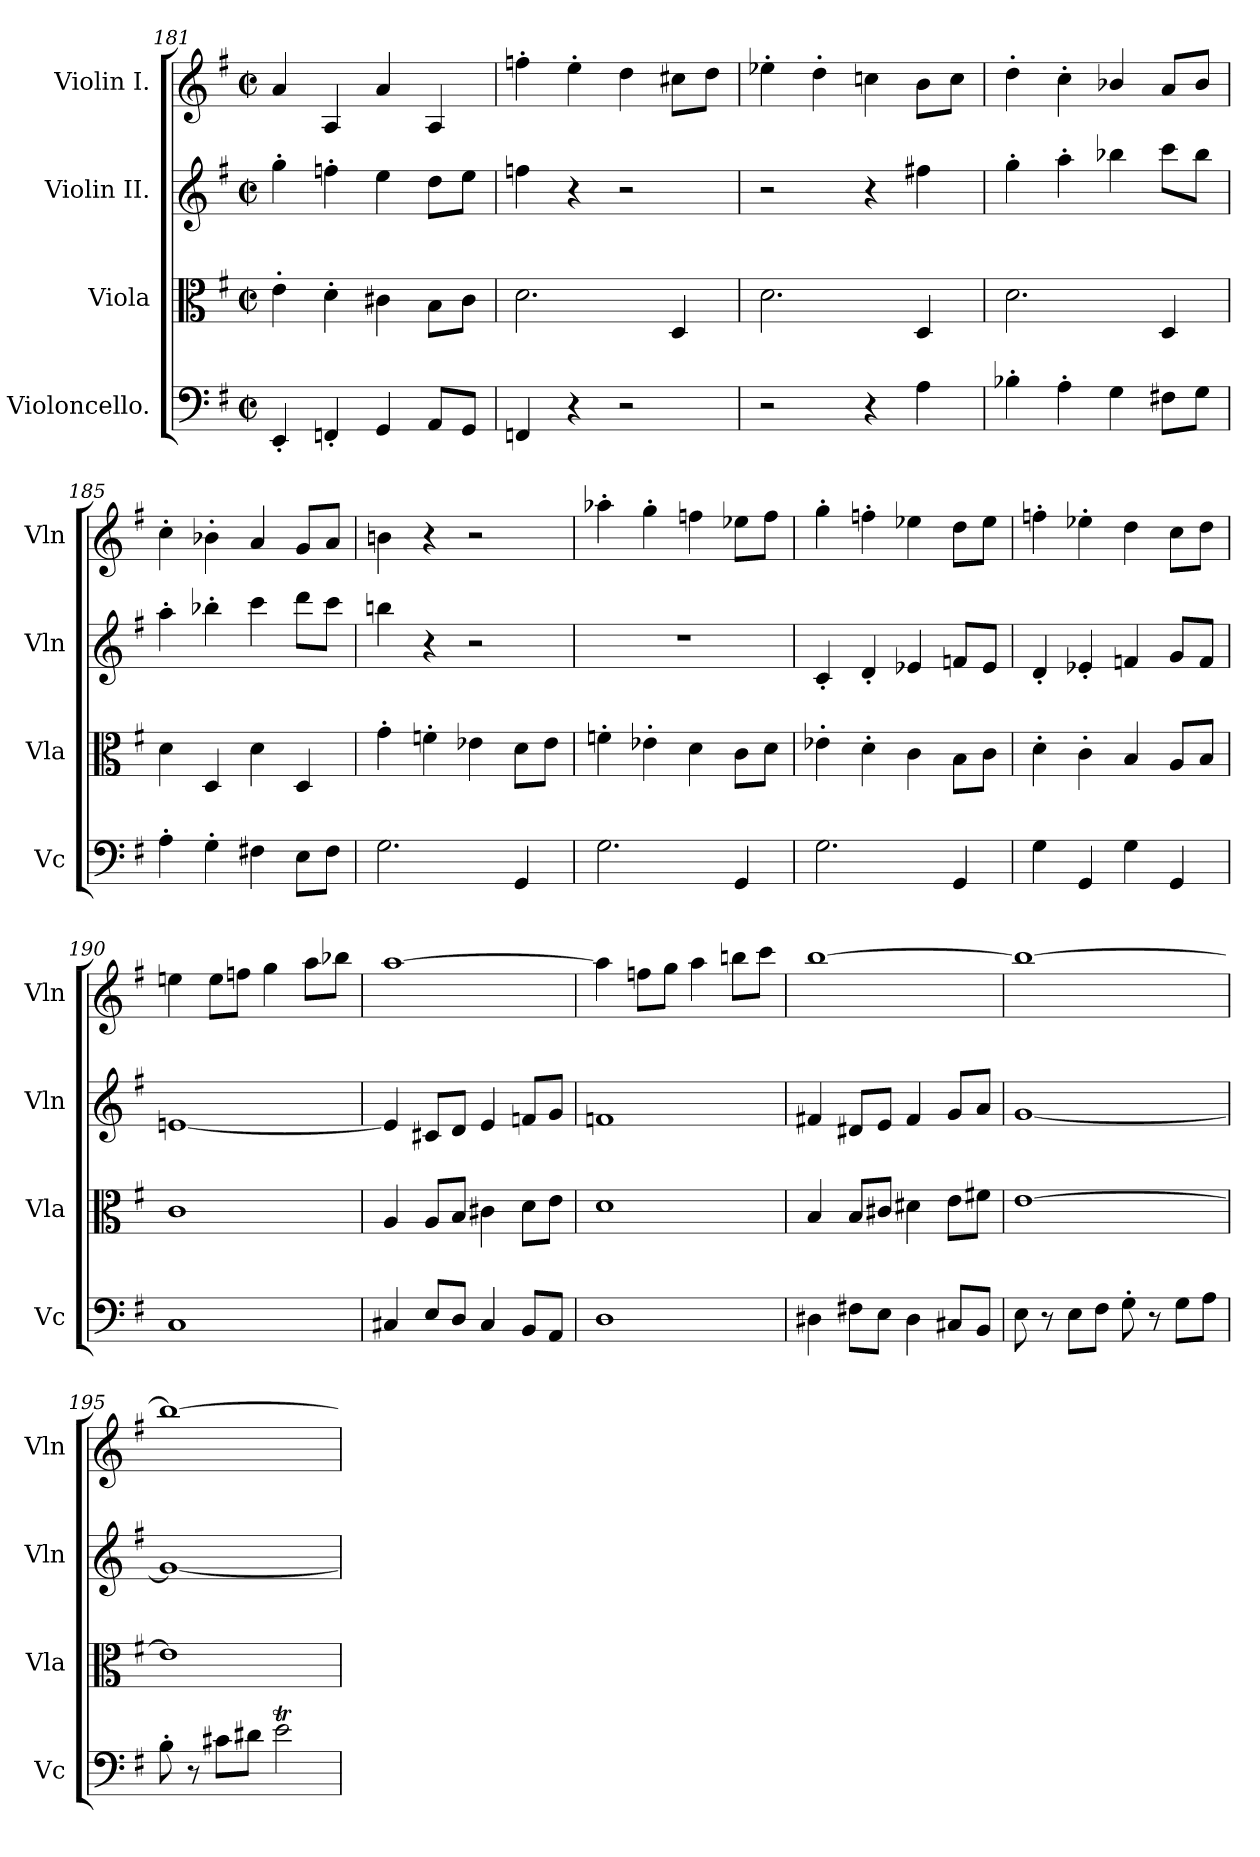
**kern	**kern	**kern	**kern
*part4	*part3	*part2	*part1
*staff4	*staff3	*staff2	*staff1
*I"Violoncello.	*I"Viola	*I"Violin II.	*I"Violin I.
*I'Vc	*I'Vla	*I'Vln	*I'Vln
*clefF4	*clefC3	*clefG2	*clefG2
*k[f#]	*k[f#]	*k[f#]	*k[f#]
*M2/2	*M2/2	*M2/2	*M2/2
*met(c|)	*met(c|)	*met(c|)	*met(c|)
=181	=181	=181	=181
4EE'/	4e'\	4gg'\	4a/
4FFn'/	4d'\	4ffn'\	4A/
4GG/	4c#X\	4ee\	4a/
8AA/L	8B\L	8dd\L	4A/
8GG/J	8c#\J	8ee\J	.
!!LO:PB:g=z
=182	=182	=182	=182
4FFn/	2.d\	4ffn\	4ffn'\
4r	.	4r	4ee'\
2r	.	2r	4dd\
.	4D/	.	8cc#X\L
.	.	.	8dd\J
=183	=183	=183	=183
2r	2.d\	2r	4ee-X'\
.	.	.	4dd'\
4r	.	4r	4ccn\
4A\	4D/	4ff#X\	8b\L
.	.	.	8cc\J
=184	=184	=184	=184
4B-X'\	2.d\	4gg'\	4dd'\
4A'\	.	4aa'\	4cc'\
4G\	.	4bb-X\	4b-X/
8F#X\L	4D/	8ccc\L	8a/L
8G\J	.	8bb-\J	8b-/J
=185	=185	=185	=185
4A'\	4d\	4aa'\	4cc'\
4G'\	4D/	4bb-X'\	4b-X'\
4F#X\	4d\	4ccc\	4a/
8E\L	4D/	8ddd\L	8g/L
8F#\J	.	8ccc\J	8a/J
!!LO:LB:g=z
=186	=186	=186	=186
2.G\	4g'\	4bbn\	4bn\
.	4fn'\	4r	4r
.	4e-X\	2r	2r
4GG/	8d\L	.	.
.	8e-\J	.	.
=187	=187	=187	=187
2.G\	4fn'\	1r	4aa-X'\
.	4e-X'\	.	4gg'\
.	4d\	.	4ffn\
4GG/	8c\L	.	8ee-X\L
.	8d\J	.	8ff\J
=188	=188	=188	=188
2.G\	4e-X'\	4c'/	4gg'\
.	4d'\	4d'/	4ffn'\
.	4c\	4e-X/	4ee-X\
4GG/	8B\L	8fn/L	8dd\L
.	8c\J	8e-/J	8ee-\J
=189	=189	=189	=189
4G\	4d'\	4d'/	4ffn'\
4GG/	4c'\	4e-X'/	4ee-X'\
4G\	4B/	4fn/	4dd\
4GG/	8A/L	8g/L	8cc\L
.	8B/J	8f/J	8dd\J
=190	=190	=190	=190
1C	1c	[1en	4een\
.	.	.	8ee\L
.	.	.	8ffn\J
.	.	.	4gg\
.	.	.	8aa\L
.	.	.	8bb-X\J
!!LO:LB:g=z
=191	=191	=191	=191
4C#X/	4A/	4e/]	[1aa
8E/L	8A/L	8c#X/L	.
8D/J	8B/J	8d/J	.
4C#/	4c#X\	4e/	.
8BB/L	8d\L	8fn/L	.
8AA/J	8e\J	8g/J	.
!!LO:PB:g=z
=192	=192	=192	=192
1D	1d	1fn	4aa\]
.	.	.	8ffn\L
.	.	.	8gg\J
.	.	.	4aa\
.	.	.	8bbn\L
.	.	.	8ccc\J
=193	=193	=193	=193
4D#X\	4B/	4f#X/	[1bb
8F#X\L	8B/L	8d#X/L	.
8E\J	8c#X/J	8e/J	.
4D#\	4d#X\	4f#/	.
8C#X/L	8e\L	8g/L	.
8BB/J	8f#X\J	8a/J	.
=194	=194	=194	=194
8E\	[1e	[1g	1bb_
8r	.	.	.
8E\L	.	.	.
8F#\J	.	.	.
8G'\	.	.	.
8r	.	.	.
8G\L	.	.	.
8A\J	.	.	.
=195	=195	=195	=195
8B'\	1e]	1g_	1bb_
8r	.	.	.
8c#X\L	.	.	.
8d#X\J	.	.	.
2eT\	.	.	.
=	=	=	=
*-	*-	*-	*-
